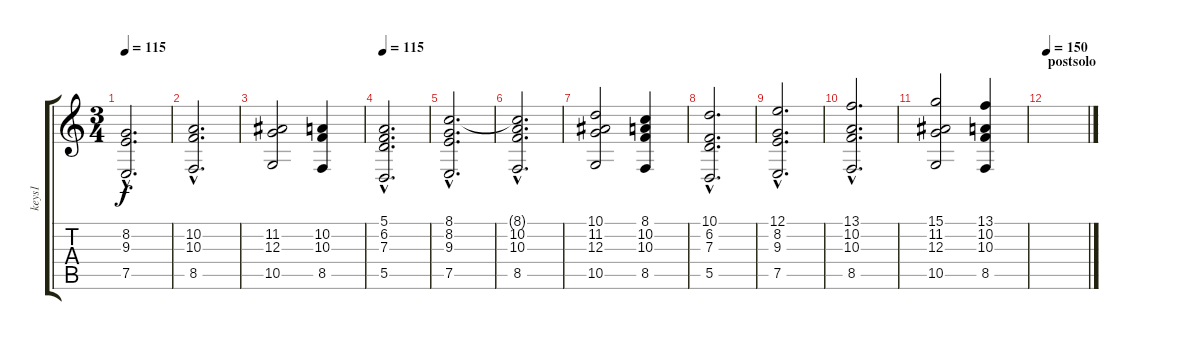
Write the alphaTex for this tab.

\track ("keys1" "keys1") {instrument synthstrings1}
\staff {score tabs}
\tuning (E4 B3 G3 D3 A2 D2) {hide}
\ts (3 4)
\tempo 115
\clef g2
\ks c
(8.2{hac} 9.3{hac} 7.5{hac}).2{d dy f} |
(10.2{hac} 10.3{hac} 8.5{hac}).2{d} |
(11.2 12.3 10.5).2 (10.2 10.3 8.5).4 |
\tempo 115
(5.1{hac} 6.2{hac} 7.3{hac} 5.5{hac}).2{d} |
(8.1{hac} 8.2{hac} 9.3{hac} 7.5{hac}).2{d} |
(8.1{hac t} 10.2{hac} 10.3{hac} 8.5{hac}).2{d} |
(10.1 11.2 12.3 10.5).2 (8.1 10.2 10.3 8.5).4 |
(10.1{hac} 6.2{hac} 7.3{hac} 5.5{hac}).2{d} |
(12.1{hac} 8.2{hac} 9.3{hac} 7.5{hac}).2{d} |
(13.1{hac} 10.2{hac} 10.3{hac} 8.5{hac}).2{d} |
(15.1 11.2 12.3 10.5).2 (13.1 10.2 10.3 8.5).4 |
\section ("" "postsolo")
\tempo 150
